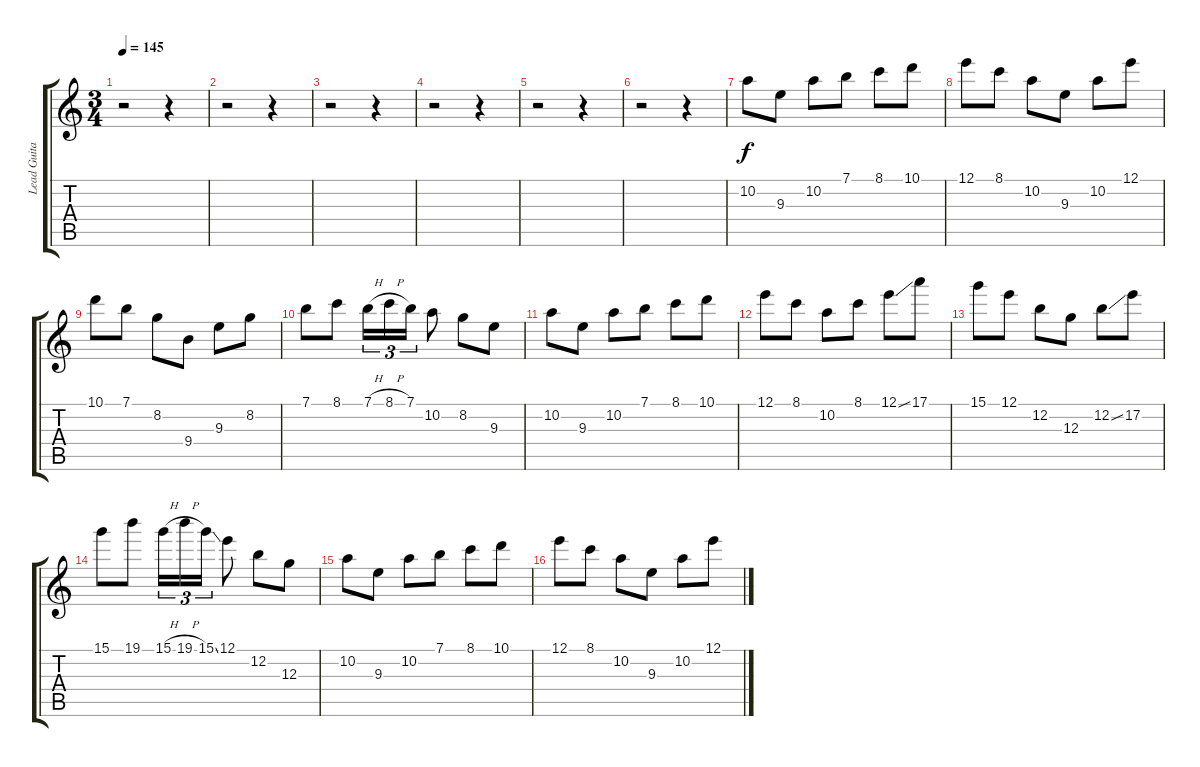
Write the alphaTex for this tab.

\track ("Lead Guitar" "Lead Guita") {instrument distortionguitar}
\staff {score tabs}
\tuning (E4 B3 G3 D3 A2 E2) {hide}
\ts (3 4)
\tempo 145
\clef g2
\ks c
r.2{dy f} r.4 |
r.2 r.4 |
r.2 r.4 |
r.2 r.4 |
r.2 r.4 |
r.2 r.4 |
10.2.8 9.3.8 10.2.8 7.1.8 8.1.8 10.1.8 |
12.1.8 8.1.8 10.2.8 9.3.8 10.2.8 12.1.8 |
10.1.8 7.1.8 8.2.8 9.4.8 9.3.8 8.2.8 |
7.1.8 8.1.8 7.1{h}.16{tu (3 2)} 8.1{h}.16{tu (3 2)} 7.1.16{tu (3 2)} 10.2.8 8.2.8 9.3.8 |
10.2.8 9.3.8 10.2.8 7.1.8 8.1.8 10.1.8 |
12.1.8 8.1.8 10.2.8 8.1.8 12.1{ss}.8 17.1.8 |
15.1.8 12.1.8 12.2.8 12.3.8 12.2{ss}.8 17.2.8 |
15.1.8 19.1.8 15.1{h}.16{tu (3 2)} 19.1{h}.16{tu (3 2)} 15.1{ss}.16{tu (3 2)} 12.1.8 12.2.8 12.3.8 |
10.2.8 9.3.8 10.2.8 7.1.8 8.1.8 10.1.8 |
12.1.8 8.1.8 10.2.8 9.3.8 10.2.8 12.1.8
